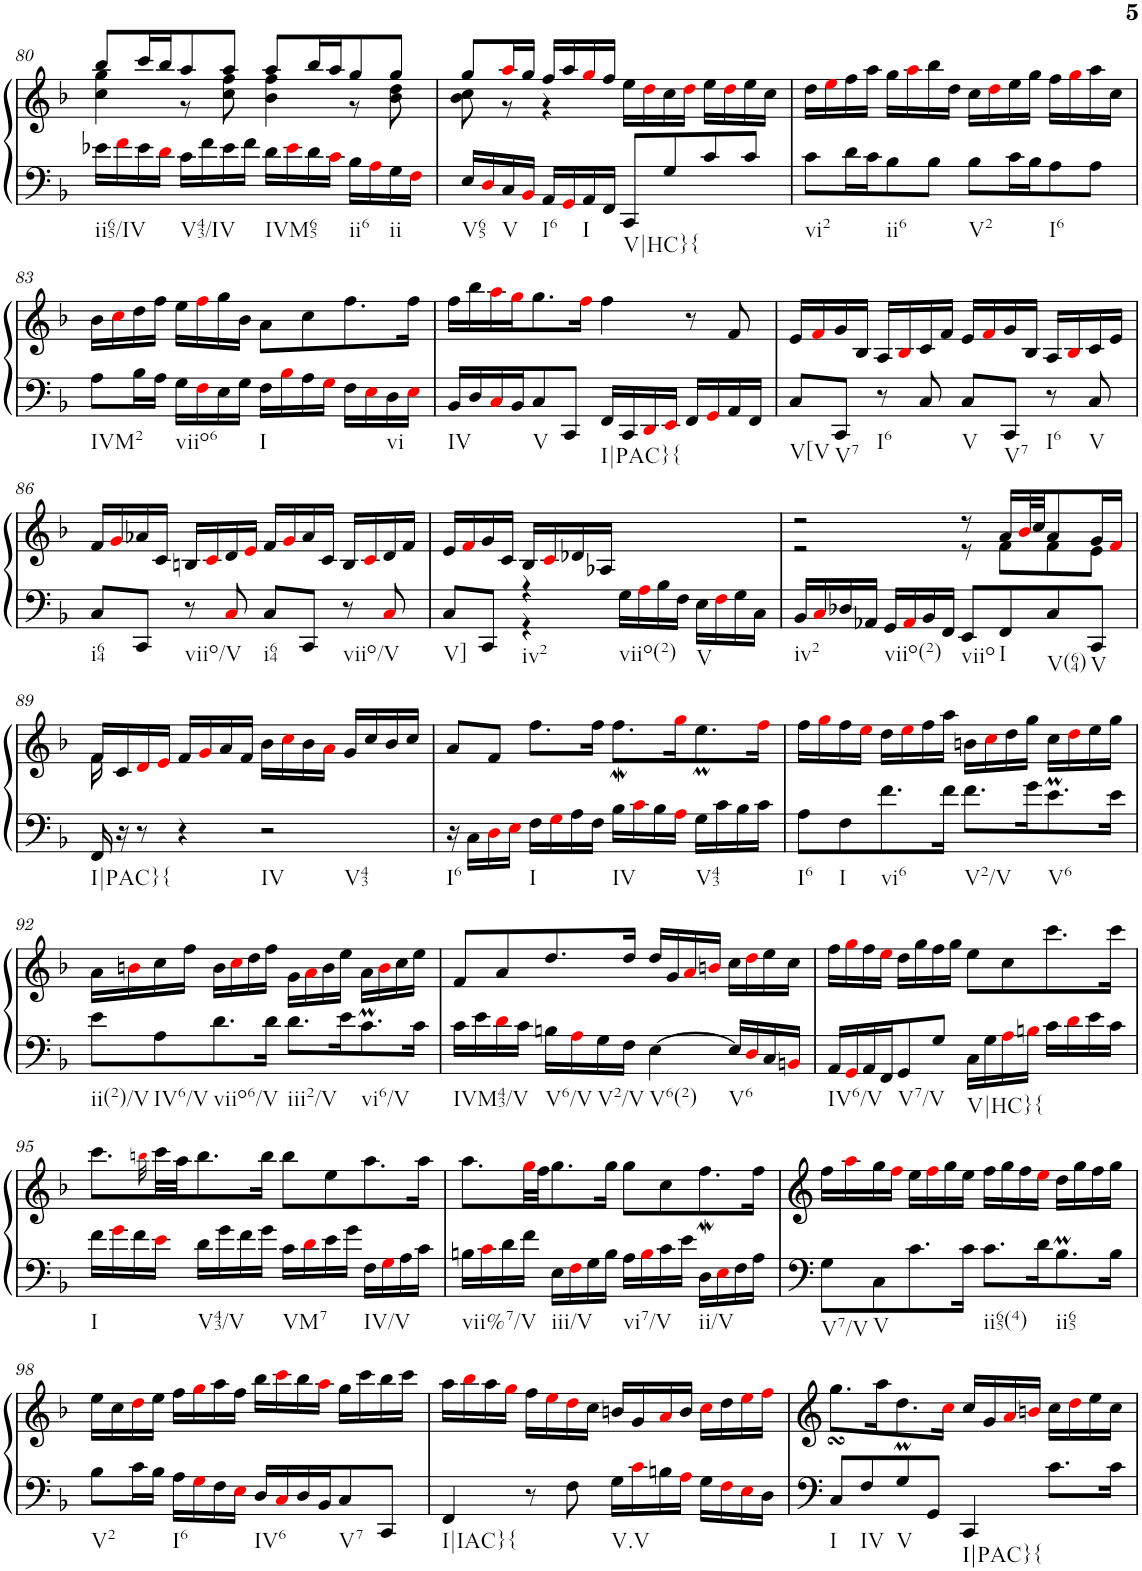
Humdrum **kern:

**kern	**kern
*part1	*part1
*staff2	*staff1
*I"Piano	*
*I'Pno.	*
!!LO:PB:g=z
*clefF4	*clefG2
*k[b-]	*k[b-]
*M2/2	*M2/2
=80	=80
*	*^
!LO:TX:b:t=ii65/IV	!	!
16e-X\LL	8bb-/L	4cc\ 4gg\
16fi\	.	.
16e-\	16ccc/L	.
16di\JJ	16bb-/J	.
!LO:TX:b:t=V43/IV	!	!
16c\LL	8aa/	8r
16f\	.	.
16e-\	8aa/J	8cc\ 8ff\
16f\JJ	.	.
!LO:TX:b:t=IVM65	!	!
16d\LL	8aa/L	4b-\ 4ff\
16e-i\	.	.
16d\	16bb-/L	.
16ci\JJ	16aa/J	.
!LO:TX:b:t=ii6	!	!
16B-\LL	8gg/	8r
16Ai\	.	.
!LO:TX:b:t=ii	!	!
16G\	8gg/J	8b-\ 8dd\
16Fi\JJ	.	.
=81	=81	=81
!LO:TX:b:t=V65	!	!
16E/LL	8gg/L	8b-\ 8cc\
16Di/	.	.
!LO:TX:b:t=V	!	!
16C/	16aai/L	8r
16BB-i/JJ	16gg/JJ	.
!LO:TX:b:t=I6	!	!
16AA/LL	16ff/LL	4r
16GGi/	16aa/	.
!LO:TX:b:t=I	!	!
16AA/	16ggi/	.
16FF/JJ	16ff/JJ	.
!LO:TX:b:t=V|HC}{	!	!
8CC/L	2ryy	16ee\LL
.	.	16ddi\
8G/	.	16cc\
.	.	16ddi\JJ
8c/	.	16ee\LL
.	.	16ddi\
8c/J	.	16ee\
.	.	16cc\JJ
=82	=82	=82
!LO:TX:b:t=vi2	!	!
8c\L	1ryy	16dd\LL
.	.	16eei\
16d\L	.	16ff\
16c\J	.	16aa\JJ
!LO:TX:b:t=ii6	!	!
8B-\	.	16gg\LL
.	.	16aai\
8B-\J	.	16bb-\
.	.	16dd\JJ
!LO:TX:b:t=V2	!	!
8B-\L	.	16cc\LL
.	.	16ddi\
16c\L	.	16ee\
16B-\J	.	16gg\JJ
!LO:TX:b:t=I6	!	!
8A\	.	16ff\LL
.	.	16ggi\
8A\J	.	16aa\
.	.	16cc\JJ
!!LO:LB:g=z	!!
=83	=83	=83
!LO:TX:b:t=IVM2	!	!
8A\L	1ryy	16b-\LL
.	.	16cci\
16B-\L	.	16dd\
16A\JJ	.	16ff\JJ
!LO:TX:b:t=viio6	!	!
16G\LL	.	16ee\LL
16Fi\	.	16ffi\
16E\	.	16gg\
16G\JJ	.	16b-\JJ
!LO:TX:b:t=I	!	!
16F\LL	.	8a\L
16B-i\	.	.
16A\	.	8cc\
16Gi\JJ	.	.
16F\LL	.	8.ff\
16Ei\	.	.
!LO:TX:b:t=vi	!	!
16D\	.	.
16Ei\JJ	.	16ff\Jk
=84	=84	=84
!LO:TX:b:t=IV	!	!
16BB-/LL	2.ryy	16ff\LL
16D/	.	16bb-\
16Ci/	.	16aai\
16BB-/J	.	16ggi\J
!LO:TX:b:t=V	!	!
8C/	.	8.gg\
8CC/J	.	.
.	.	16ffi\Jk
!LO:TX:b:t=I|PAC}{	!	!
16FF/LL	.	4ff\
16CC/	.	.
16DDi/	.	.
16EEi/JJ	.	.
16FF/LL	8r	4ryy
16GGi/	.	.
16AA/	8f/	.
16FF/JJ	.	.
*	*v	*v
=85	=85
!LO:TX:b:t=V[V	!
8C/L	16e/LL
.	16fi/
!LO:TX:b:t=V7	!
8CC/J	16g/
.	16B-/JJ
!LO:TX:b:t=I6	!
8r	16A/LL
.	16B-i/
8C/	16c/
.	16f/JJ
!LO:TX:b:t=V	!
8C/L	16e/LL
.	16fi/
!LO:TX:b:t=V7	!
8CC/J	16g/
.	16B-/JJ
!LO:TX:b:t=I6	!
8r	16A/LL
.	16B-i/
!LO:TX:b:t=V	!
8C/	16c/
.	16e/JJ
!!LO:LB:g=z
=86	=86
!LO:TX:b:t=i64	!
8C/L	16f/LL
.	16gi/
8CC/J	16a-X/
.	16c/JJ
!LO:TX:b:t=viio/V	!
8r	16Bn/LL
.	16ci/
8Ci/	16d/
.	16ei/JJ
!LO:TX:b:t=i64	!
8C/L	16f/LL
.	16gi/
8CC/J	16a-/
.	16c/JJ
!LO:TX:b:t=viio/V	!
8r	16B/LL
.	16ci/
8Ci/	16d/
.	16f/JJ
=87	=87
*^	*
!LO:TX:b:t=V]	!	!
8C/L	4ryy	16e/LL
.	.	16fi/
8CC/J	.	16g/
.	.	16c/JJ
!LO:TX:b:t=iv2	!	!
4r	4r	16B-/LL
.	.	16ci/
.	.	16d-X/
.	.	16A-X/JJ
!LO:TX:b:t=viio(2)	!	!
16G\LL	2ryy	2ryy
16Ai\	.	.
16B-\	.	.
16F\JJ	.	.
!LO:TX:b:t=V	!	!
16E\LL	.	.
16Fi\	.	.
16G\	.	.
16C\JJ	.	.
*v	*v	*
=88	=88
*	*^
!LO:TX:b:t=iv2	!	!
16BB-/LL	2r	2r
16Ci/	.	.
16D-X/	.	.
16AA-X/JJ	.	.
!LO:TX:b:t=viio(2)	!	!
16GG/LL	.	.
16AA-i/	.	.
16BB-/	.	.
16FF/JJ	.	.
!LO:TX:b:t=viio	!	!
8EE/L	8r	8r
!LO:TX:b:t=I	!	!
8FF/	16a/LL	8f\L
.	32b-i/L	.
.	32cc/JJ	.
!LO:TX:b:t=V(64)	!	!
8C/	8a/	8f\
!LO:TX:b:t=V	!	!
8CC/J	16g/L	8e\J
.	16fi/JJ	.
!!LO:LB:g=z	!!
=89	=89	=89
!LO:TX:b:t=I|PAC}{	!	!
16FF/	16f/LL	16f\
16r	16c/	2...ryy
8r	16di/	.
.	16ei/JJ	.
4r	16f/LL	.
.	16gi/	.
.	16a/	.
.	16f/JJ	.
!LO:TX:b:t=IV	!	!
!LO:TX:b:t=V43	!	!
2r	16b-\LL	.
.	16cci\	.
.	16b-\	.
.	16ai\JJ	.
.	16g/LL	.
.	16cc/	.
.	16b-/	.
.	16cc/JJ	.
=90	=90	=90
!LO:TX:b:t=I6	!	!
16r	8a/L	4ryy
16C\LL	.	.
16Di\	8f/J	.
16Ei\JJ	.	.
!LO:TX:b:t=I	!	!
16F\LL	2.ryy	8.ff\L
16Gi\	.	.
16A\	.	.
16F\JJ	.	16ff\Jk
!LO:TX:b:t=IV	!	!
16B-\LL	.	8.ffw\L
16ci\	.	.
16B-\	.	.
16Ai\JJ	.	16ggi\K
!LO:TX:b:t=V43	!	!
16G\LL	.	8.eem\
16c\	.	.
16B-\	.	.
16c\JJ	.	16ffi\Jk
=91	=91	=91
!LO:TX:b:t=I6	!	!
*	*v	*v
8A\L	16ff\LL
.	16ggi\
!LO:TX:b:t=I	!
8F\	16ff\
.	16eei\JJ
!LO:TX:b:t=vi6	!
8.f\	16dd\LL
.	16eei\
.	16ff\
16f\Jk	16aa\JJ
!LO:TX:b:t=V2/V	!
8.f\L	16bn\LL
.	16cci\
.	16dd\
16g\K	16gg\JJ
!LO:TX:b:t=V6	!
8.em\	16cc\LL
.	16ddi\
.	16ee\
16e\Jk	16gg\JJ
!!LO:LB:g=z
=92	=92
!LO:TX:b:t=ii(2)/V	!
8e\L	16a\LL
.	16bni\
!LO:TX:b:t=IV6/V	!
8A\	16cc\
.	16ff\JJ
!LO:TX:b:t=viio6/V	!
8.d\	16b\LL
.	16cci\
.	16dd\
16d\Jk	16ff\JJ
!LO:TX:b:t=iii2/V	!
8.d\L	16g\LL
.	16ai\
.	16b\
16e\K	16ee\JJ
!LO:TX:b:t=vi6/V	!
8.cM\	16a\LL
.	16bi\
.	16cc\
16c\Jk	16ee\JJ
=93	=93
!LO:TX:b:t=IVM43/V	!
16c\LL	8f/L
16e\	.
16di\	8a/
16c\JJ	.
!LO:TX:b:t=V6/V	!
16Bn\LL	8.dd/
16Ai\	.
!LO:TX:b:t=V2/V	!
16G\	.
16F\JJ	16dd/Jk
!LO:TX:b:t=V6(2)	!
[4E\	16dd/LL
.	16g/
.	16ai/
.	16bni/JJ
!LO:TX:b:t=V6	!
16E/LL]	16cc\LL
16Di/	16ddi\
16C/	16ee\
16BBni/JJ	16cc\JJ
=94	=94
*	*^
!LO:TX:b:t=IV6/V	!	!
16AA/LL	1ryy	16ff\LL
16GGi/	.	16ggi\
16AA/	.	16ff\
16FF/J	.	16eei\JJ
!LO:TX:b:t=V7/V	!	!
8GG/	.	16dd\LL
.	.	16gg\
8G/J	.	16ff\
.	.	16gg\JJ
!LO:TX:b:t=V|HC}{	!	!
16C\LL	.	8ee\L
16G\	.	.
16Ai\	.	8cc\
16Bni\JJ	.	.
16c\LL	.	8.ccc\
16di\	.	.
16e\	.	.
16c\JJ	.	16ccc\Jk
!!LO:LB:g=z	!!
=95	=95	=95
!LO:TX:b:t=I	!	!
16f\LL	1ryy	8.ccc\L
16gi\	.	.
16f\	.	.
.	.	32qbbni\
16ei\JJ	.	32ccc\LL
.	.	32aa\JJ
!LO:TX:b:t=V43/V	!	!
16d\LL	.	8.bb\
16g\	.	.
16f\	.	.
16g\JJ	.	16bb\Jk
!LO:TX:b:t=VM7	!	!
16c\LL	.	8bb\L
16di\	.	.
16e\	.	8ee\
16g\JJ	.	.
!LO:TX:b:t=IV/V	!	!
16F\LL	.	8.aa\
16Gi\	.	.
16A\	.	.
16c\JJ	.	16aa\Jk
=96	=96	=96
!LO:TX:b:t=vii%7/V	!	!
16Bn\LL	1ryy	8.aa\L
16ci\	.	.
16d\	.	.
16f\JJ	.	32ggi\LL
.	.	32ff\JJ
!LO:TX:b:t=iii/V	!	!
16E\LL	.	8.gg\
16Fi\	.	.
16G\	.	.
16B\JJ	.	16gg\Jk
!LO:TX:b:t=vi7/V	!	!
16A\LL	.	8gg\L
16Bi\	.	.
16c\	.	8cc\
16e\JJ	.	.
!LO:TX:b:t=ii/V	!	!
16D\LL	.	8.ffw\
16Ei\	.	.
16F\	.	.
16A\JJ	.	16ff\Jk
=97	=97	=97
!LO:TX:b:t=V7/V	!	!
8G\L	1ryy	16ff\LL
.	.	16aai\
!LO:TX:b:t=V	!	!
8C\	.	16gg\
.	.	16ffi\JJ
8.c\	.	16ee\LL
.	.	16ffi\
.	.	16gg\
16c\Jk	.	16ee\JJ
!LO:TX:b:t=ii65(4)	!	!
8.c\L	.	16ff\LL
.	.	16gg\
.	.	16ff\
16d\K	.	16eei\JJ
!LO:TX:b:t=ii65	!	!
8.B-M\	.	16dd\LL
.	.	16gg\
.	.	16ff\
16B-\Jk	.	16gg\JJ
!!LO:LB:g=z	!!
=98	=98	=98
!LO:TX:b:t=V2	!	!
8B-\L	1ryy	16ee\LL
.	.	16cc\
16c\L	.	16ddi\
16B-\JJ	.	16ee\JJ
!LO:TX:b:t=I6	!	!
16A\LL	.	16ff\LL
16Gi\	.	16ggi\
16F\	.	16aa\
16Ei\JJ	.	16ff\JJ
!LO:TX:b:t=IV6	!	!
16D/LL	.	16bb-\LL
16Ci/	.	16ccci\
16D/	.	16bb-\
16BB-/J	.	16aai\JJ
!LO:TX:b:t=V7	!	!
8C/	.	16gg\LL
.	.	16ccc\
8CC/J	.	16bb-\
.	.	16ccc\JJ
=99	=99	=99
!LO:TX:b:t=I|IAC}{	!	!
4FF/	2ryy	16aa\LL
.	.	16bb-i\
.	.	16aa\
.	.	16ggi\JJ
8r	.	16ff\LL
.	.	16eei\
8F\	.	16ddi\
.	.	16cc\JJ
!LO:TX:b:t=V.V	!	!
16G\LL	16bn/LL	2ryy
16ci\	16g/	.
16Bn\	16ai/	.
16Ai\JJ	16b/JJ	.
16G\LL	16cci\LL	.
16Fi\	16dd\	.
16Ei\	16eei\	.
16D\JJ	16ffi\JJ	.
=100	=100	=100
!LO:TX:b:t=I	!	!
8C/L	2ryy	8.ggsSSS\L
!LO:TX:b:t=IV	!	!
8F/	.	.
.	.	16aa\K
!LO:TX:b:t=V	!	!
8G/	.	8.ddM\
8GG/J	.	.
.	.	16cci\Jk
!LO:TX:b:t=I|PAC}{	!	!
4CC/	16cc/LL	4ryy
.	16g/	.
.	16ai/	.
.	16bni/JJ	.
8.c\L	4ryy	16cc\LL
.	.	16ddi\
.	.	16ee\
16c\Jk	.	16cc\JJ
*	*v	*v
=	=
*-	*-
